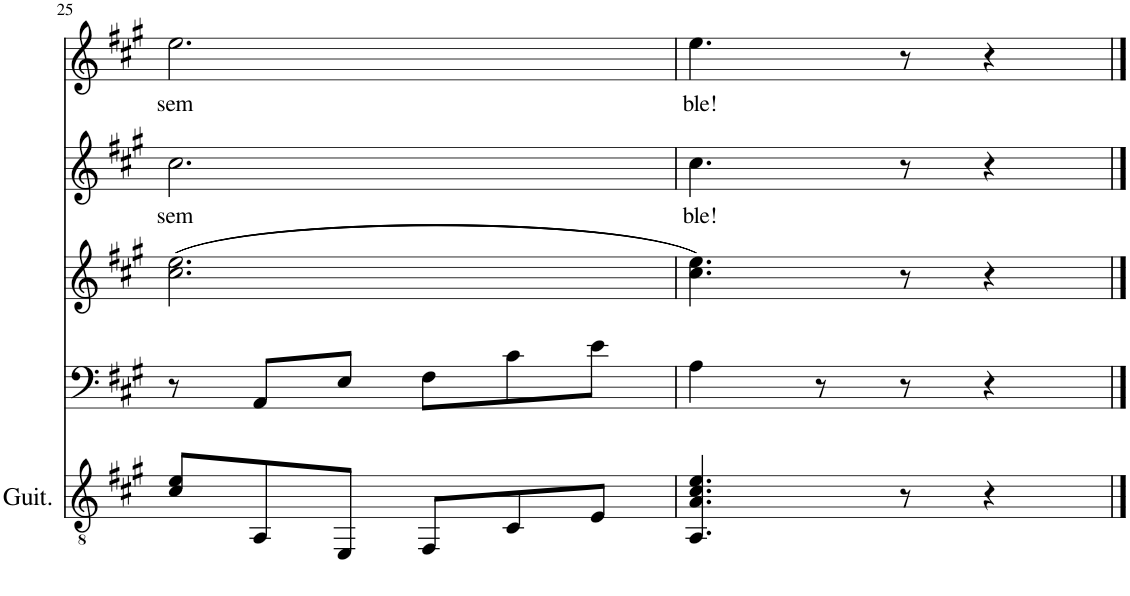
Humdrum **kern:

**kern	**kern	**kern	**kern	**text	**kern	**text
*part5	*part4	*part3	*part2	*part2	*part1	*part1
*staff5	*staff4	*staff3	*staff2	*staff2	*staff1	*staff1
*I"Guitar	*I"Piano	*I"Piano	*I"Momka	*	*I"Lokmo!	*
*I'Guit.	*I'Pno	*I'Pno	*	*	*	*
!!LO:PB:g=z
*clefGv2	*clefF4	*clefG2	*clefG2	*	*clefG2	*
*k[f#c#g#]	*k[f#c#g#]	*k[f#c#g#]	*k[f#c#g#]	*	*k[f#c#g#]	*
*M6/8	*M6/8	*M6/8	*M6/8	*	*M6/8	*
=25	=25	=25	=25	=25	=25	=25
!	!	!	!	!LO:LY:b	!	!LO:LY:b
8c#/ 8e/L	8r	((2.cc#\ 2.ee\	2.cc#\	sem	2.ee\	sem
8AA/	8AA/L	.	.	.	.	.
8EE/J	8E/J	.	.	.	.	.
8FF#/L	8F#\L	.	.	.	.	.
8C#/	8c#\	.	.	.	.	.
8E/J	8e\J	.	.	.	.	.
=26	=26	=26	=26	=26	=26	=26
!	!	!	!	!LO:LY:b	!	!LO:LY:b
4.AA/ 4.A/ 4.c#/ 4.e/	4A\	4.cc#\ 4.ee\))	4.cc#\	ble!	4.ee\	ble!
.	8r	.	.	.	.	.
8r	8r	8r	8r	.	8r	.
4r	4r	4r	4r	.	4r	.
==	==	==	==	==	==	==
*-	*-	*-	*-	*-	*-	*-
